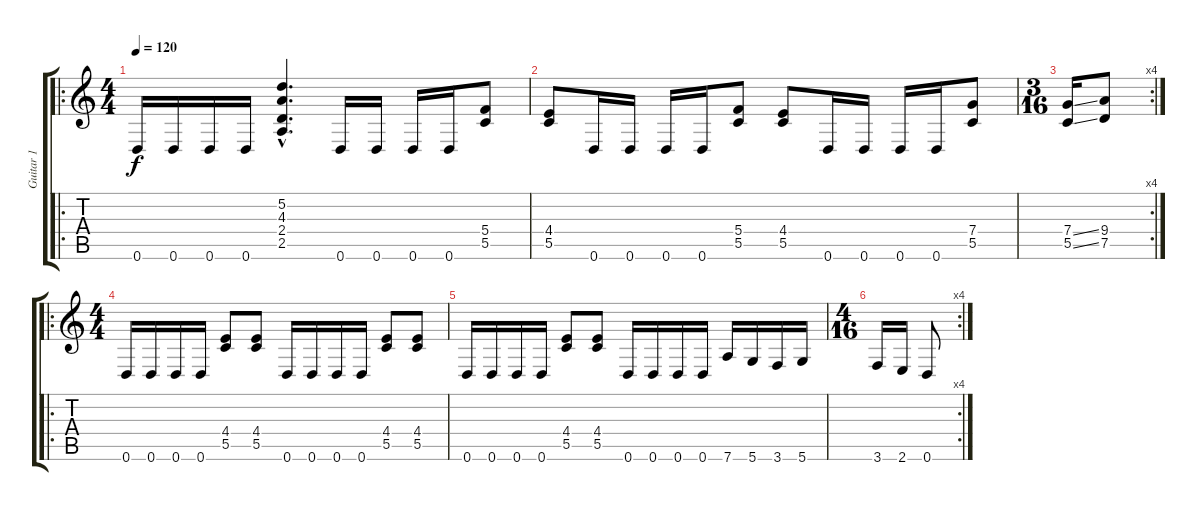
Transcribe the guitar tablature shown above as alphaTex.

\track ("Guitar 1" "Guitar 1") {instrument distortionguitar}
\staff {score tabs}
\tuning (D4 A3 F3 C3 G2 D2) {hide}
\ro
\ts (4 4)
\tempo 120
\clef g2
\ks c
0.6.16{dy f instrument distortionguitar} 0.6.16 0.6.16 0.6.16 (5.2{hac} 4.3{hac} 2.4{hac} 2.5{hac}).4{d} 0.6.16 0.6.16 0.6.16 0.6.16 (5.4 5.5).8 |
(4.4 5.5).8 0.6.16 0.6.16 0.6.16 0.6.16 (5.4 5.5).8 (4.4 5.5).8 0.6.16 0.6.16 0.6.16 0.6.16 (7.4 5.5).8 |
\rc 4
\ts (3 16)
(7.4{ss} 5.5{ss}).16 (9.4 7.5).8 |
\ro
\ts (4 4)
0.6.16 0.6.16 0.6.16 0.6.16 (4.4 5.5).8 (4.4 5.5).8 0.6.16 0.6.16 0.6.16 0.6.16 (4.4 5.5).8 (4.4 5.5).8 |
0.6.16 0.6.16 0.6.16 0.6.16 (4.4 5.5).8 (4.4 5.5).8 0.6.16 0.6.16 0.6.16 0.6.16 7.6.16 5.6.16 3.6.16 5.6.16 |
\rc 4
\ts (4 16)
3.6.16 2.6.16 0.6.8
